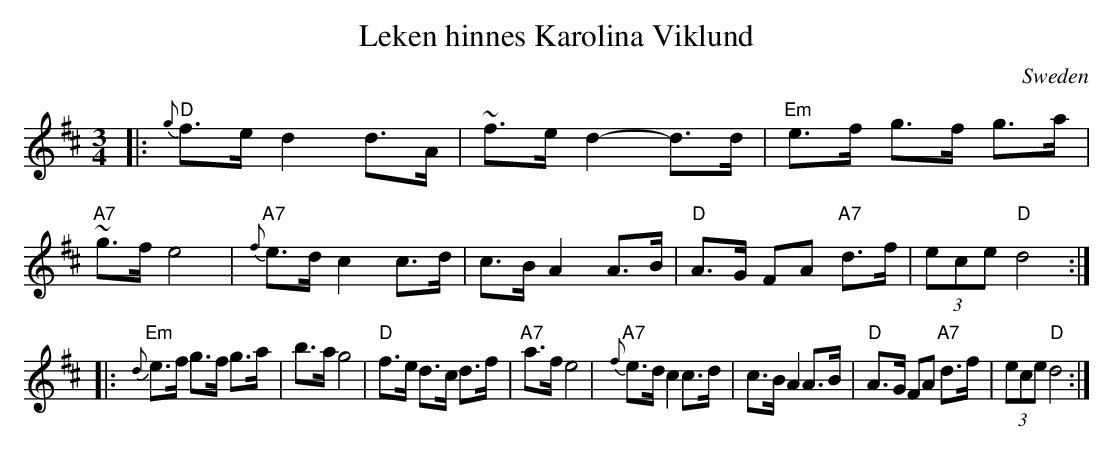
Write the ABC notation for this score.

X:1
T:Leken hinnes Karolina Viklund
L:1/8
M:3/4
O:Sweden
K:D major
|: "D"{g}f>e d2 d>A | ~f>e d2- d>d | "Em"e>f g>f g>a | "A7"~g>f e4 | \
"A7"{f}e>d c2 c>d | c>B A2 A>B | "D"A>G FA "A7"d>f | (3ece "D"d4 ::
"Em"{d}e>f g>f g>a | b>a g4 | "D"f>e d>c d>f | "A7"a>f e4 | \
"A7"{f}e>d c2 c>d | c>B A2 A>B | "D"A>G FA "A7"d>f | (3ece "D"d4 :|
